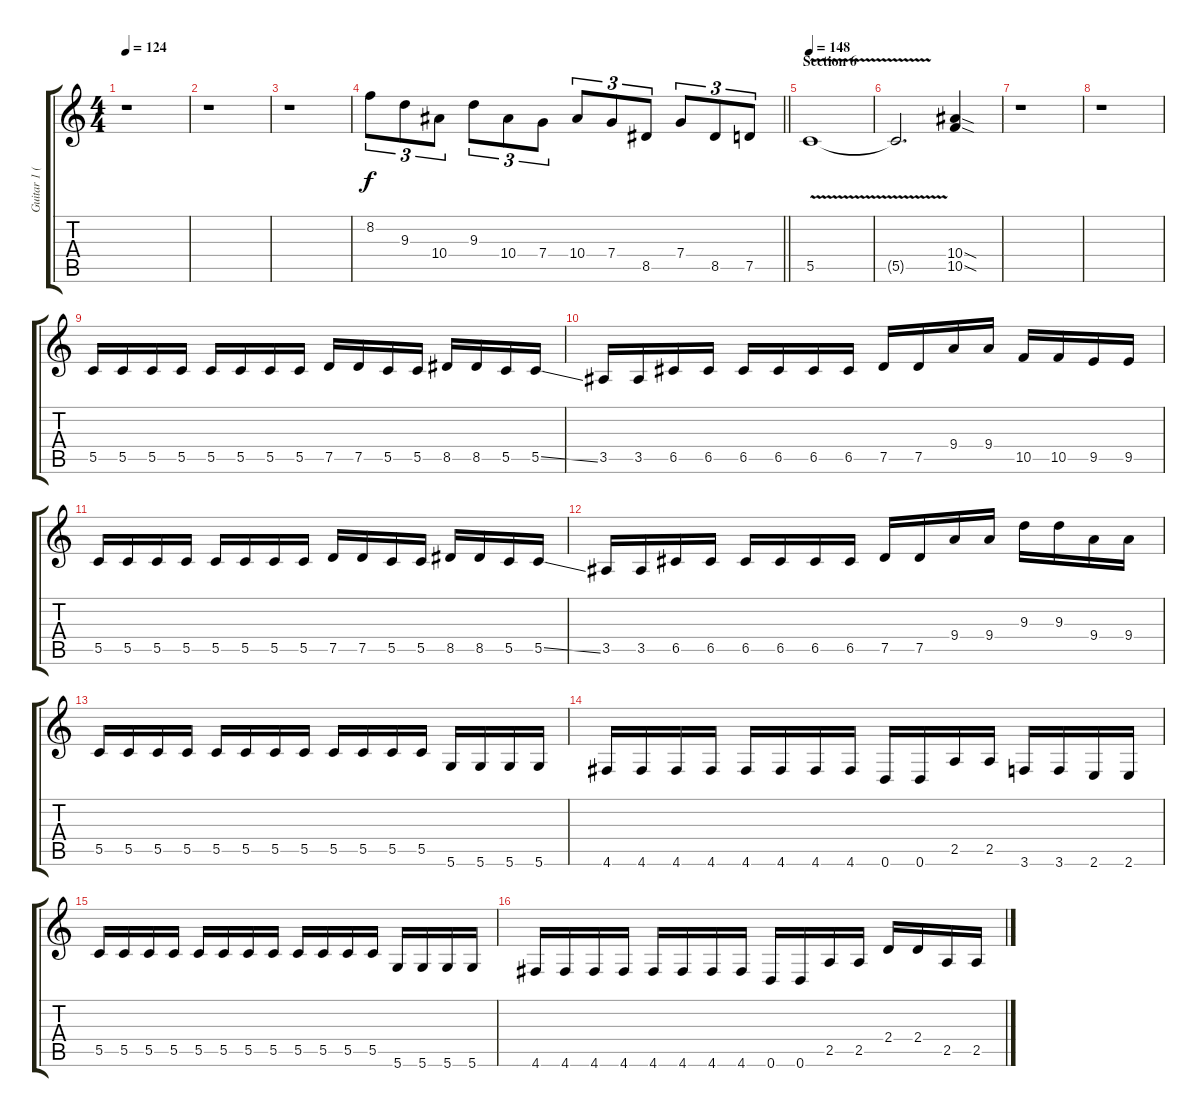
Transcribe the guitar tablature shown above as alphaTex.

\track ("Guitar 1 (Distortion)" "Guitar 1 (") {instrument distortionguitar}
\staff {score tabs}
\tuning (D4 A3 F3 C3 G2 D2) {hide}
\ts (4 4)
\tempo 124
\clef g2
\ks c
r.1{dy f} |
r.1 |
r.1 |
\barLineRight lightlight
8.2.8{tu (3 2)} 9.3.8{tu (3 2)} 10.4.8{tu (3 2)} 9.3.8{tu (3 2)} 10.4.8{tu (3 2)} 7.4.8{tu (3 2)} 10.4.8{tu (3 2)} 7.4.8{tu (3 2)} 8.5.8{tu (3 2)} 7.4.8{tu (3 2)} 8.5.8{tu (3 2)} 7.5.8{tu (3 2)} |
\section ("" "Section 6")
\tempo 148
5.5{v}.1 |
5.5{t}.2{d} (10.4{sod} 10.5{sod}).4 |
r.1 |
r.1 |
5.5.16 5.5.16 5.5.16 5.5.16 5.5.16 5.5.16 5.5.16 5.5.16 7.5.16 7.5.16 5.5.16 5.5.16 8.5.16 8.5.16 5.5.16 5.5{ss}.16 |
3.5.16 3.5.16 6.5.16 6.5.16 6.5.16 6.5.16 6.5.16 6.5.16 7.5.16 7.5.16 9.4.16 9.4.16 10.5.16 10.5.16 9.5.16 9.5.16 |
5.5.16 5.5.16 5.5.16 5.5.16 5.5.16 5.5.16 5.5.16 5.5.16 7.5.16 7.5.16 5.5.16 5.5.16 8.5.16 8.5.16 5.5.16 5.5{ss}.16 |
3.5.16 3.5.16 6.5.16 6.5.16 6.5.16 6.5.16 6.5.16 6.5.16 7.5.16 7.5.16 9.4.16 9.4.16 9.3.16 9.3.16 9.4.16 9.4.16 |
5.5.16 5.5.16 5.5.16 5.5.16 5.5.16 5.5.16 5.5.16 5.5.16 5.5.16 5.5.16 5.5.16 5.5.16 5.6.16 5.6.16 5.6.16 5.6.16 |
4.6.16 4.6.16 4.6.16 4.6.16 4.6.16 4.6.16 4.6.16 4.6.16 0.6.16 0.6.16 2.5.16 2.5.16 3.6.16 3.6.16 2.6.16 2.6.16 |
5.5.16 5.5.16 5.5.16 5.5.16 5.5.16 5.5.16 5.5.16 5.5.16 5.5.16 5.5.16 5.5.16 5.5.16 5.6.16 5.6.16 5.6.16 5.6.16 |
4.6.16 4.6.16 4.6.16 4.6.16 4.6.16 4.6.16 4.6.16 4.6.16 0.6.16 0.6.16 2.5.16 2.5.16 2.4.16 2.4.16 2.5.16 2.5.16
